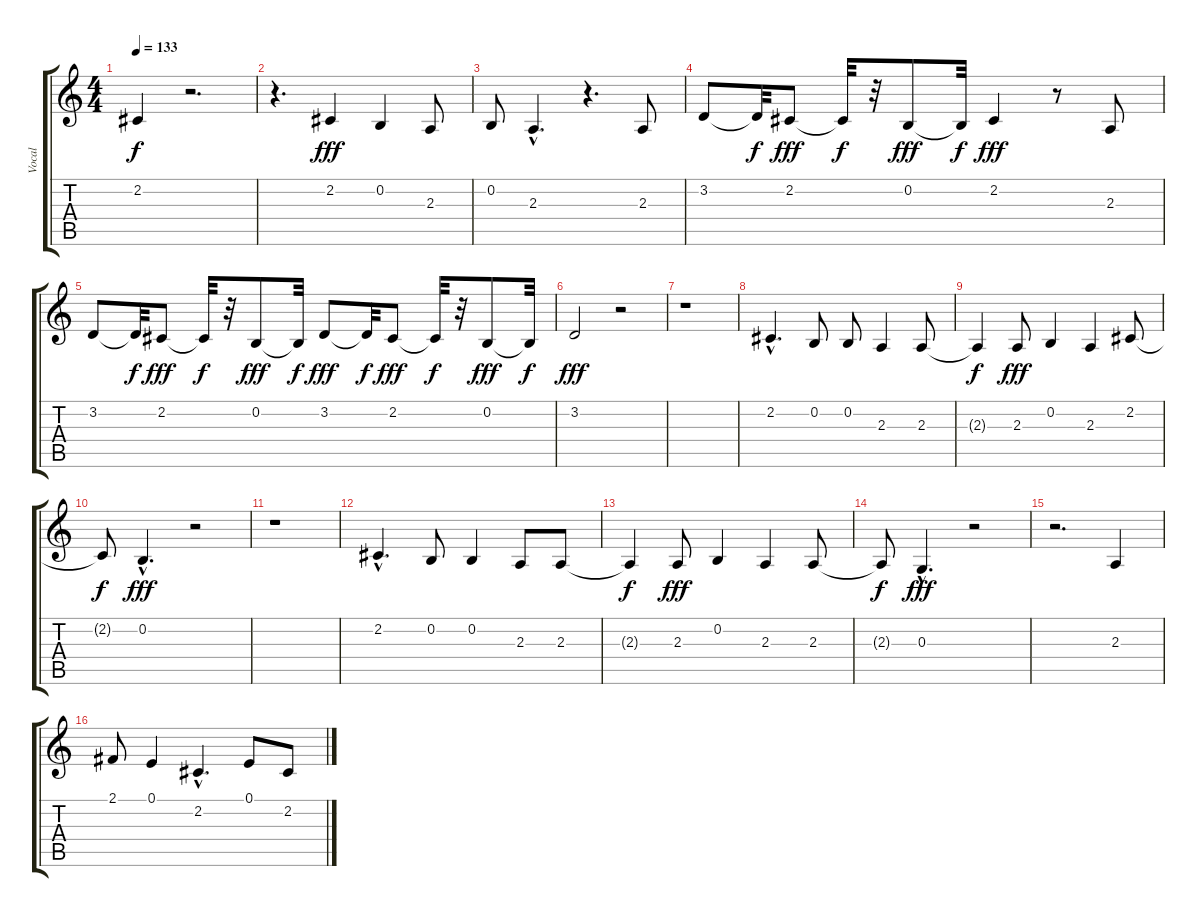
\track ("Vocal" "Vocal") {instrument clarinet}
\staff {score tabs}
\tuning (E4 B3 G3 D3 A2 E2) {hide}
\ts (4 4)
\tempo 133
\clef g2
\ks c
2.2{t}.4{dy f} r.2{d} |
r.4{d} 2.2.4{dy fff} 0.2.4 2.3.8 |
0.2.8 2.3{hac}.4{d} r.4{d} 2.3.8 |
3.2.8 3.2{t}.32{dy f} 2.2.8{dy fff} 2.2{t}.32{dy f} r.32 0.2.8{dy fff} 0.2{t}.32{dy f} 2.2.4{dy fff} r.8 2.3.8 |
3.2.8 3.2{t}.32{dy f} 2.2.8{dy fff} 2.2{t}.32{dy f} r.32 0.2.8{dy fff} 0.2{t}.32{dy f} 3.2.8{dy fff} 3.2{t}.32{dy f} 2.2.8{dy fff} 2.2{t}.32{dy f} r.32 0.2.8{dy fff} 0.2{t}.32{dy f} |
3.2.2{dy fff} r.2 |
r.1 |
2.2{hac}.4{d} 0.2.8 0.2.8 2.3.4 2.3.8 |
2.3{t}.4{dy f} 2.3.8{dy fff} 0.2.4 2.3.4 2.2.8 |
2.2{t}.8{dy f} 0.2{hac}.4{d dy fff} r.2 |
r.1 |
2.2{hac}.4{d} 0.2.8 0.2.4 2.3.8 2.3.8 |
2.3{t}.4{dy f} 2.3.8{dy fff} 0.2.4 2.3.4 2.3.8 |
2.3{t}.8{dy f} 0.3{hac}.4{d dy fff} r.2 |
r.2{d} 2.3.4 |
2.1.8 0.1.4 2.2{hac}.4{d} 0.1.8 2.2.8
